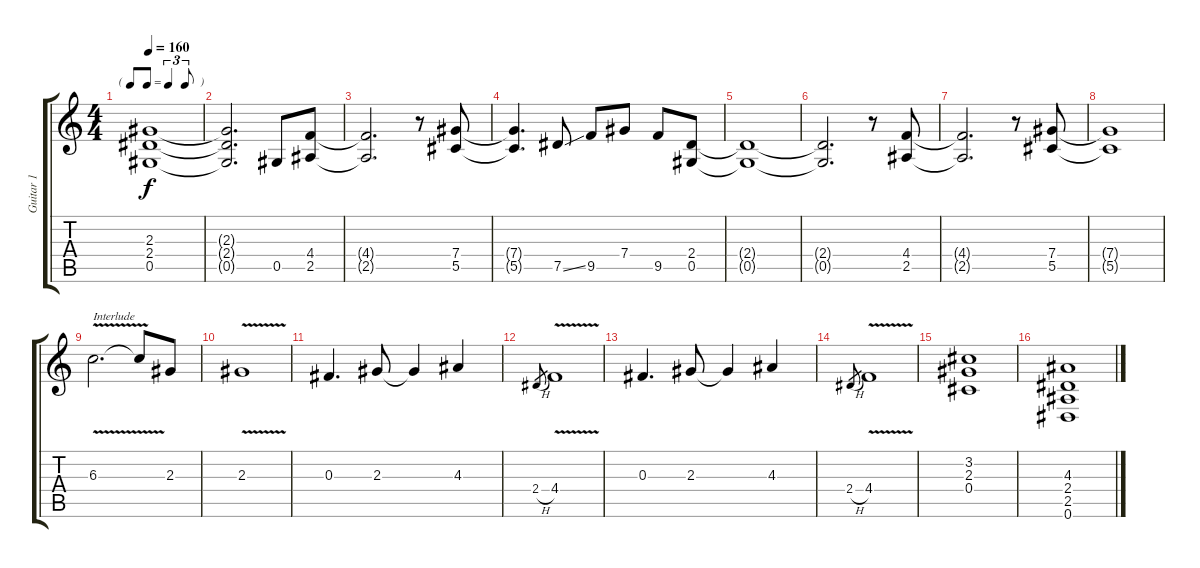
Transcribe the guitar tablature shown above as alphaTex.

\track ("Guitar 1" "Guitar 1") {instrument overdrivenguitar}
\staff {score tabs}
\tuning (Eb4 Bb3 Gb3 Db3 Ab2 Eb2) {hide}
\ts (4 4)
\tf triplet8th
\tempo 160
\clef g2
\ks c
(2.3{t} 2.4{t} 0.5{t}).1{dy f} |
(2.3{t} 2.4{t} 0.5{t}).2{d} 0.5.8 (4.4 2.5).8 |
(4.4{t} 2.5{t}).2{d} r.8 (7.4 5.5).8 |
(7.4{t} 5.5{t}).4{d} 7.5{ss}.8 9.5.8 7.4.8 9.5.8 (2.4 0.5).8 |
(2.4{t} 0.5{t}).1 |
(2.4{t} 0.5{t}).2{d} r.8 (4.4 2.5).8 |
(4.4{t} 2.5{t}).2{d} r.8 (7.4 5.5).8 |
(7.4{t} 5.5{t}).1 |
6.3{v}.2{d txt "Interlude"} 6.3{t}.8 2.3.8 |
2.3{v}.1 |
0.3.4{d} 2.3.8 2.3{t}.4 4.3.4 |
2.4{h}.8{gr} 4.4{v}.1 |
0.3.4{d} 2.3.8 2.3{t}.4 4.3.4 |
2.4{h}.8{gr} 4.4{v}.1 |
(3.2 2.3 0.4).1 |
(4.3 2.4 2.5 0.6).1
